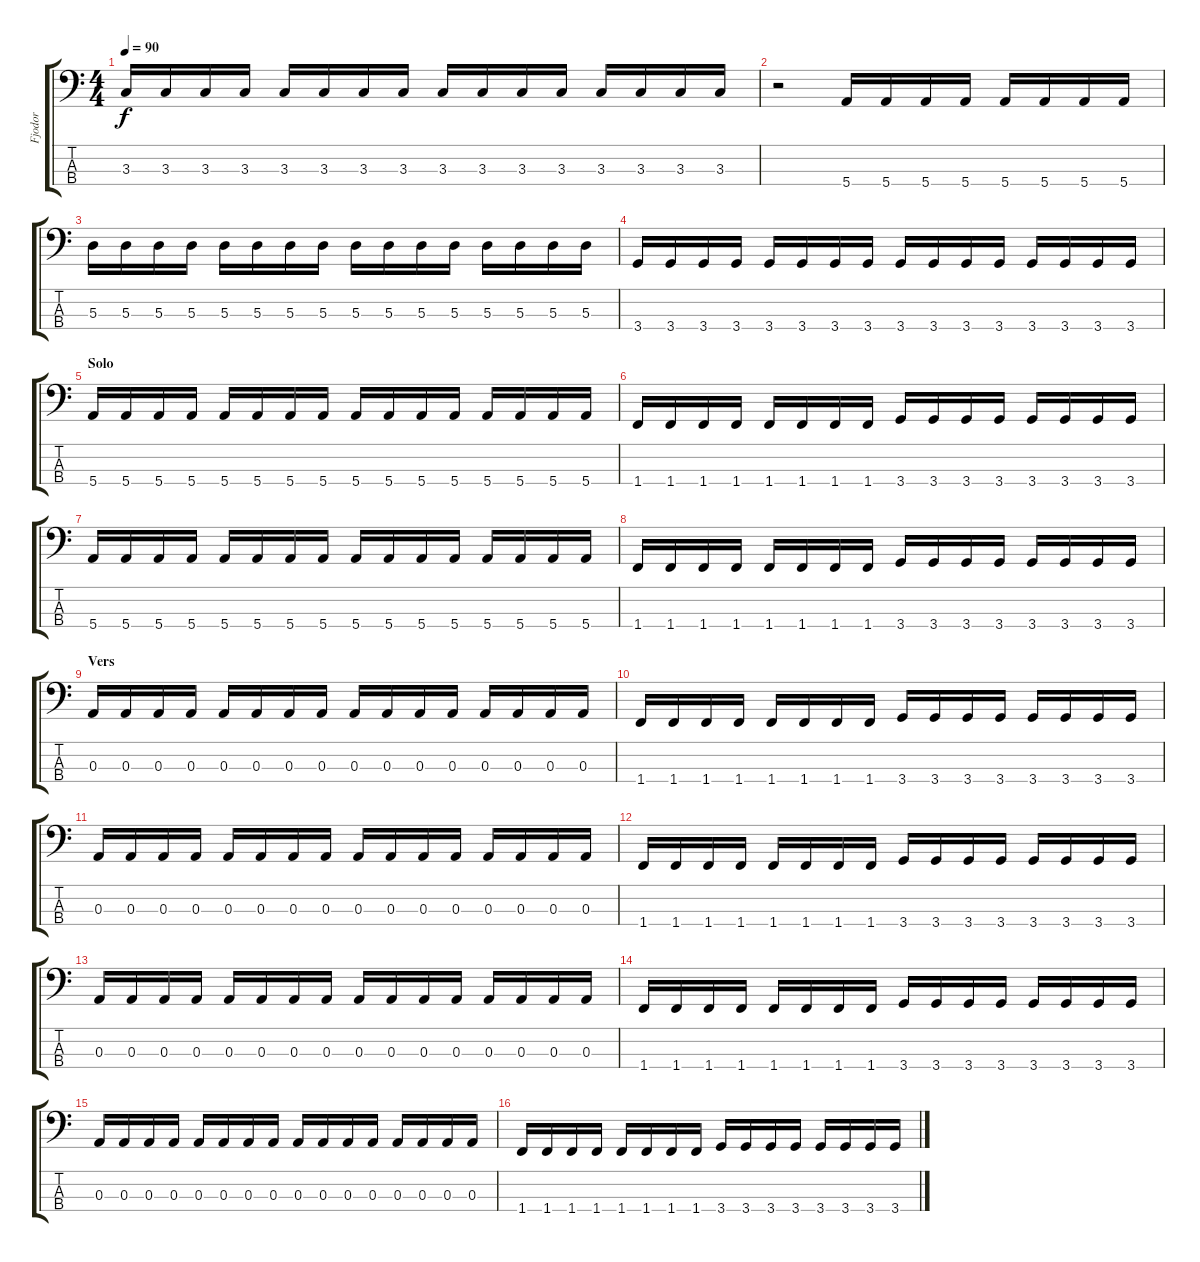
\track ("Fjodor" "Fjodor") {instrument electricbassfinger}
\staff {score tabs}
\tuning (G2 D2 A1 E1) {hide}
\ts (4 4)
\tempo 90
\clef f4
\ks c
3.3.16{dy f} 3.3.16 3.3.16 3.3.16 3.3.16 3.3.16 3.3.16 3.3.16 3.3.16 3.3.16 3.3.16 3.3.16 3.3.16 3.3.16 3.3.16 3.3.16 |
r.2 5.4.16 5.4.16 5.4.16 5.4.16 5.4.16 5.4.16 5.4.16 5.4.16 |
5.3.16 5.3.16 5.3.16 5.3.16 5.3.16 5.3.16 5.3.16 5.3.16 5.3.16 5.3.16 5.3.16 5.3.16 5.3.16 5.3.16 5.3.16 5.3.16 |
3.4.16 3.4.16 3.4.16 3.4.16 3.4.16 3.4.16 3.4.16 3.4.16 3.4.16 3.4.16 3.4.16 3.4.16 3.4.16 3.4.16 3.4.16 3.4.16 |
\section ("" "Solo")
5.4.16 5.4.16 5.4.16 5.4.16 5.4.16 5.4.16 5.4.16 5.4.16 5.4.16 5.4.16 5.4.16 5.4.16 5.4.16 5.4.16 5.4.16 5.4.16 |
1.4.16 1.4.16 1.4.16 1.4.16 1.4.16 1.4.16 1.4.16 1.4.16 3.4.16 3.4.16 3.4.16 3.4.16 3.4.16 3.4.16 3.4.16 3.4.16 |
5.4.16 5.4.16 5.4.16 5.4.16 5.4.16 5.4.16 5.4.16 5.4.16 5.4.16 5.4.16 5.4.16 5.4.16 5.4.16 5.4.16 5.4.16 5.4.16 |
1.4.16 1.4.16 1.4.16 1.4.16 1.4.16 1.4.16 1.4.16 1.4.16 3.4.16 3.4.16 3.4.16 3.4.16 3.4.16 3.4.16 3.4.16 3.4.16 |
\section ("" "Vers")
0.3.16 0.3.16 0.3.16 0.3.16 0.3.16 0.3.16 0.3.16 0.3.16 0.3.16 0.3.16 0.3.16 0.3.16 0.3.16 0.3.16 0.3.16 0.3.16 |
1.4.16 1.4.16 1.4.16 1.4.16 1.4.16 1.4.16 1.4.16 1.4.16 3.4.16 3.4.16 3.4.16 3.4.16 3.4.16 3.4.16 3.4.16 3.4.16 |
0.3.16 0.3.16 0.3.16 0.3.16 0.3.16 0.3.16 0.3.16 0.3.16 0.3.16 0.3.16 0.3.16 0.3.16 0.3.16 0.3.16 0.3.16 0.3.16 |
1.4.16 1.4.16 1.4.16 1.4.16 1.4.16 1.4.16 1.4.16 1.4.16 3.4.16 3.4.16 3.4.16 3.4.16 3.4.16 3.4.16 3.4.16 3.4.16 |
0.3.16 0.3.16 0.3.16 0.3.16 0.3.16 0.3.16 0.3.16 0.3.16 0.3.16 0.3.16 0.3.16 0.3.16 0.3.16 0.3.16 0.3.16 0.3.16 |
1.4.16 1.4.16 1.4.16 1.4.16 1.4.16 1.4.16 1.4.16 1.4.16 3.4.16 3.4.16 3.4.16 3.4.16 3.4.16 3.4.16 3.4.16 3.4.16 |
0.3.16 0.3.16 0.3.16 0.3.16 0.3.16 0.3.16 0.3.16 0.3.16 0.3.16 0.3.16 0.3.16 0.3.16 0.3.16 0.3.16 0.3.16 0.3.16 |
1.4.16 1.4.16 1.4.16 1.4.16 1.4.16 1.4.16 1.4.16 1.4.16 3.4.16 3.4.16 3.4.16 3.4.16 3.4.16 3.4.16 3.4.16 3.4.16
